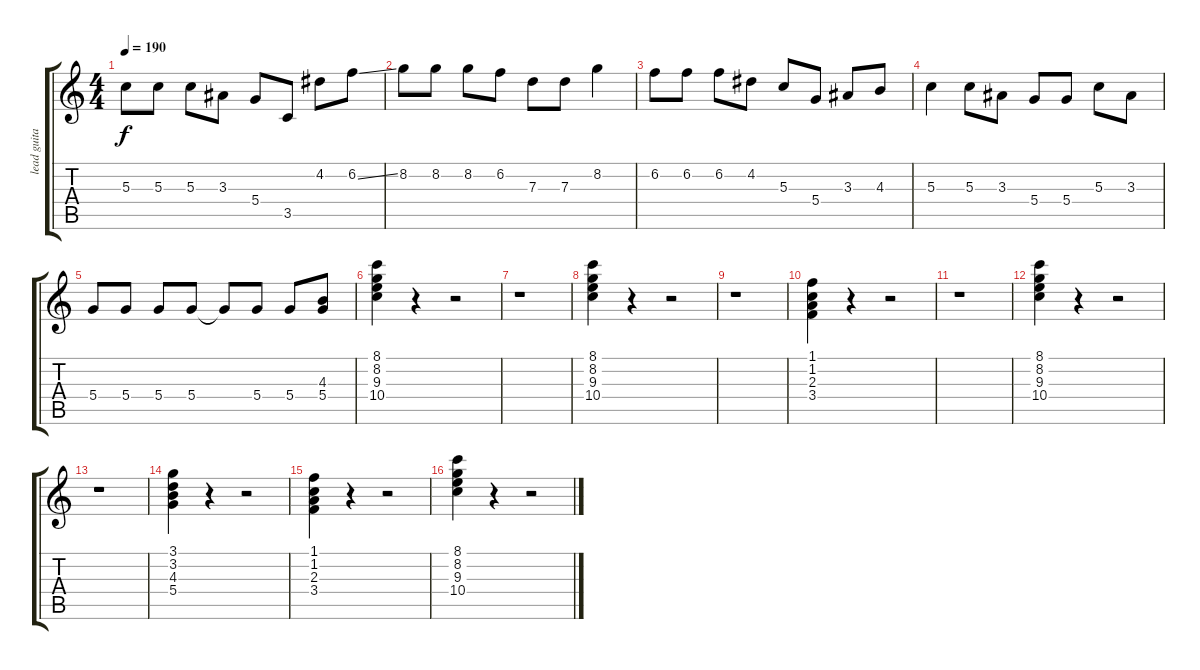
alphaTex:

\track ("lead guitar" "lead guita") {instrument distortionguitar}
\staff {score tabs}
\tuning (E4 B3 G3 D3 A2 E2) {hide}
\ts (4 4)
\tempo 190
\clef g2
\ks c
5.3.8{dy f} 5.3.8 5.3.8 3.3.8 5.4.8 3.5.8 4.2.8 6.2{ss}.8 |
8.2.8 8.2.8 8.2.8 6.2.8 7.3.8 7.3.8 8.2.4 |
6.2.8 6.2.8 6.2.8 4.2.8 5.3.8 5.4.8 3.3.8 4.3.8 |
5.3.4 5.3.8 3.3.8 5.4.8 5.4.8 5.3.8 3.3.8 |
5.4.8 5.4.8 5.4.8 5.4.8 5.4{t}.8 5.4.8 5.4.8 (4.3 5.4).8 |
(8.1 8.2 9.3 10.4).4 r.4 r.2 |
r.1 |
(8.1 8.2 9.3 10.4).4 r.4 r.2 |
r.1 |
(1.1 1.2 2.3 3.4).4 r.4 r.2 |
r.1 |
(8.1 8.2 9.3 10.4).4 r.4 r.2 |
r.1 |
(3.1 3.2 4.3 5.4).4 r.4 r.2 |
(1.1 1.2 2.3 3.4).4 r.4 r.2 |
(8.1 8.2 9.3 10.4).4 r.4 r.2
